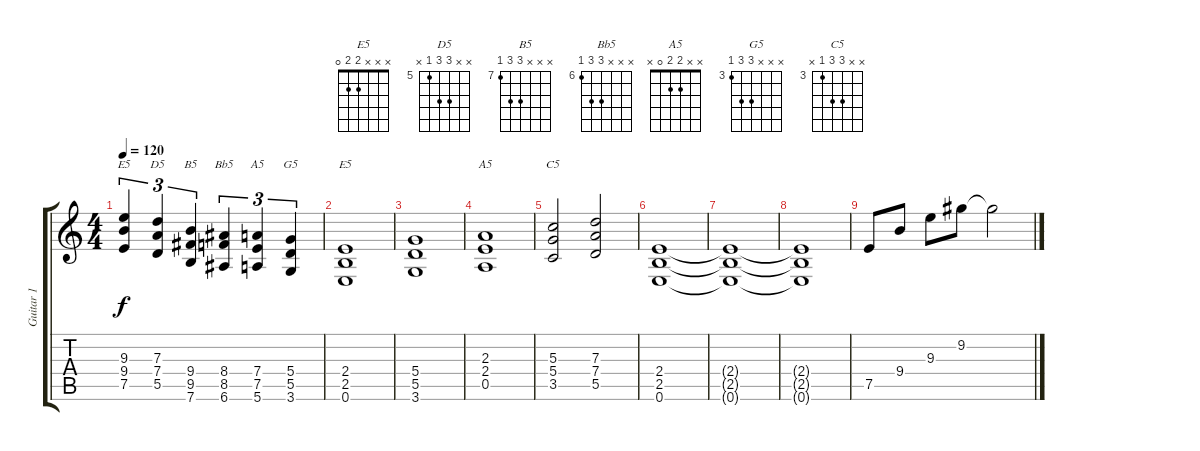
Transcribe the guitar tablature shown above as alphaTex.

\track ("Guitar 1" "Guitar 1") {instrument distortionguitar}
\staff {score tabs}
\tuning (E4 B3 G3 D3 A2 E2) {hide}
\chord ("E5" x x 9 9 7 x) {firstfret 7}
\chord ("D5" x x 7 7 5 x) {firstfret 5}
\chord ("B5" x x x 9 9 7) {firstfret 7}
\chord ("Bb5" x x x 8 8 6) {firstfret 6}
\chord ("A5" x x x 7 7 5) {firstfret 5}
\chord ("G5" x x x 5 5 3) {firstfret 3}
\chord ("E5" x x x 2 2 0)
\chord ("A5" x x 2 2 0 x)
\chord ("C5" x x 5 5 3 x) {firstfret 3}
\ts (4 4)
\tempo 120
\clef g2
\ks c
(9.3 9.4 7.5).4{tu (3 2) ch "E5" dy f} (7.3 7.4 5.5).4{tu (3 2) ch "D5"} (9.4 9.5 7.6).4{tu (3 2) ch "B5"} (8.4 8.5 6.6).4{tu (3 2) ch "Bb5"} (7.4 7.5 5.6).4{tu (3 2) ch "A5"} (5.4 5.5 3.6).4{tu (3 2) ch "G5"} |
(2.4 2.5 0.6).1{ch "E5"} |
(5.4 5.5 3.6).1 |
(2.3 2.4 0.5).1{ch "A5"} |
(5.3 5.4 3.5).2{ch "C5"} (7.3 7.4 5.5).2 |
(2.4 2.5 0.6).1 |
(2.4{t} 2.5{t} 0.6{t}).1 |
(2.4{t} 2.5{t} 0.6{t}).1 |
7.5.8 9.4.8 9.3.8 9.2.8 9.2{t}.2
